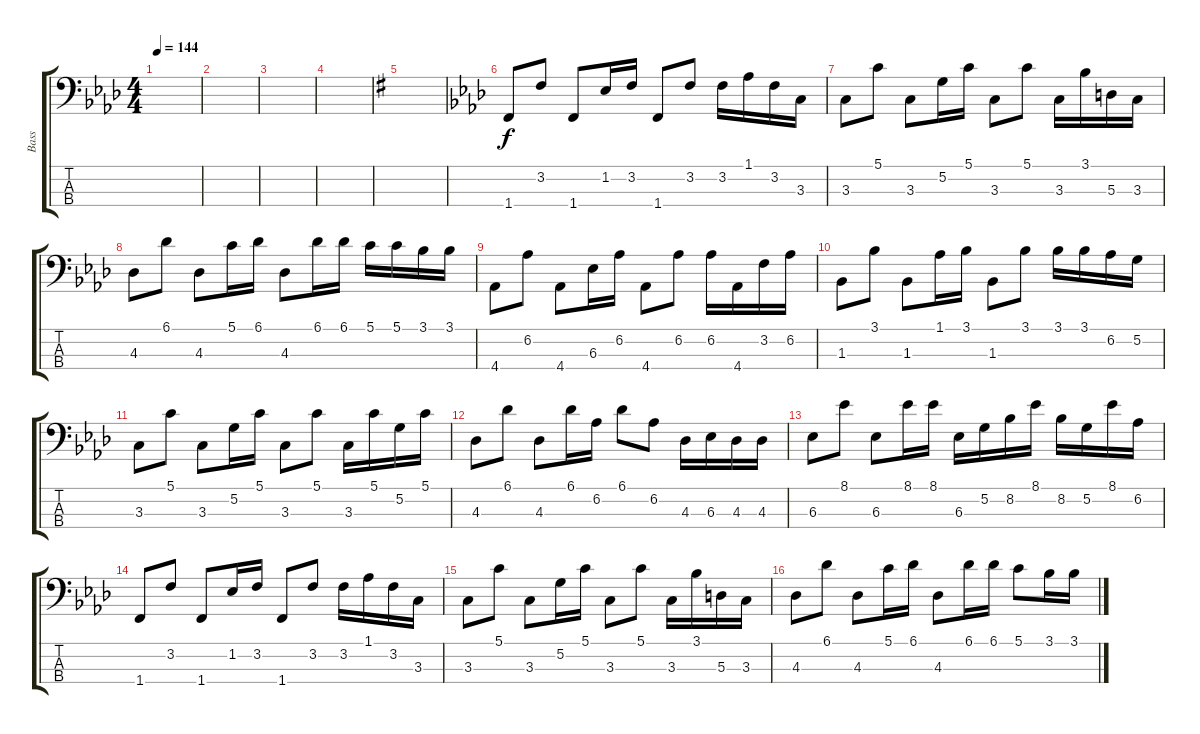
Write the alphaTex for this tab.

\track ("Bass" "Bass") {instrument fretlessbass}
\staff {score tabs}
\tuning (G2 D2 A1 E1) {hide}
\ts (4 4)
\tempo 144
\clef f4
\ks ab
|
|
|
|
\ks g
|
\ks ab
1.4.8 3.2.8 1.4.8 1.2.16 3.2.16 1.4.8 3.2.8 3.2.16 1.1.16 3.2.16 3.3.16 |
3.3.8 5.1.8 3.3.8 5.2.16 5.1.16 3.3.8 5.1.8 3.3.16 3.1.16 5.3.16 3.3.16 |
4.3.8 6.1.8 4.3.8 5.1.16 6.1.16 4.3.8 6.1.16 6.1.16 5.1.16 5.1.16 3.1.16 3.1.16 |
4.4.8 6.2.8 4.4.8 6.3.16 6.2.16 4.4.8 6.2.8 6.2.16 4.4.16 3.2.16 6.2.16 |
1.3.8 3.1.8 1.3.8 1.1.16 3.1.16 1.3.8 3.1.8 3.1.16 3.1.16 6.2.16 5.2.16 |
3.3.8 5.1.8 3.3.8 5.2.16 5.1.16 3.3.8 5.1.8 3.3.16 5.1.16 5.2.16 5.1.16 |
4.3.8 6.1.8 4.3.8 6.1.16 6.2.16 6.1.8 6.2.8 4.3.16 6.3.16 4.3.16 4.3.16 |
6.3.8 8.1.8 6.3.8 8.1.16 8.1.16 6.3.16 5.2.16 8.2.16 8.1.16 8.2.16 5.2.16 8.1.16 6.2.16 |
1.4.8 3.2.8 1.4.8 1.2.16 3.2.16 1.4.8 3.2.8 3.2.16 1.1.16 3.2.16 3.3.16 |
3.3.8 5.1.8 3.3.8 5.2.16 5.1.16 3.3.8 5.1.8 3.3.16 3.1.16 5.3.16 3.3.16 |
4.3.8 6.1.8 4.3.8 5.1.16 6.1.16 4.3.8 6.1.16 6.1.16 5.1.8 3.1.16 3.1.16
